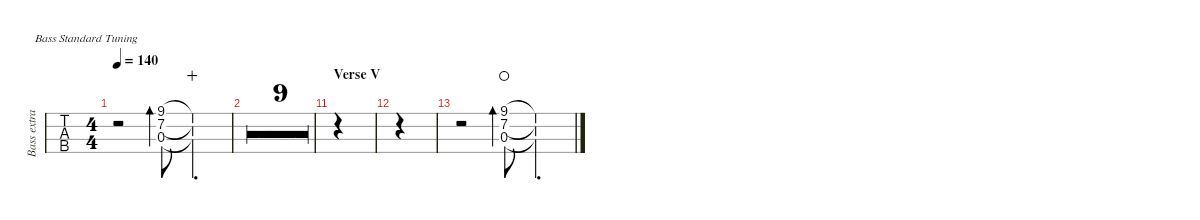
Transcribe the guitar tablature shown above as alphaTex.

\defaultSystemsLayout 4
\hideDynamics
\bracketExtendMode nobrackets
\otherSystemsTrackNameOrientation horizontal
\track ("Bass extra" "Bass extra") {multiBarRest instrument electricbassfinger}
\staff {tabs}
\tuning (G2 D2 A1 E1)
\ts (4 4)
\tempo 140
\clef f4
\ks c
r.2{dy mf} (7.2{ac} 9.1{ac} 0.3{ac}).8{bd 30} (7.2{t} 9.1{t} 0.3{t}).4{d wahc} |
|
|
|
|
|
|
|
|
|
\section ("" "Verse V")
|
|
r.2 (7.2{ac} 9.1{ac} 0.3{ac}).8{bd 30 waho} (7.2{t} 9.1{t} 0.3{t}).4{d}
